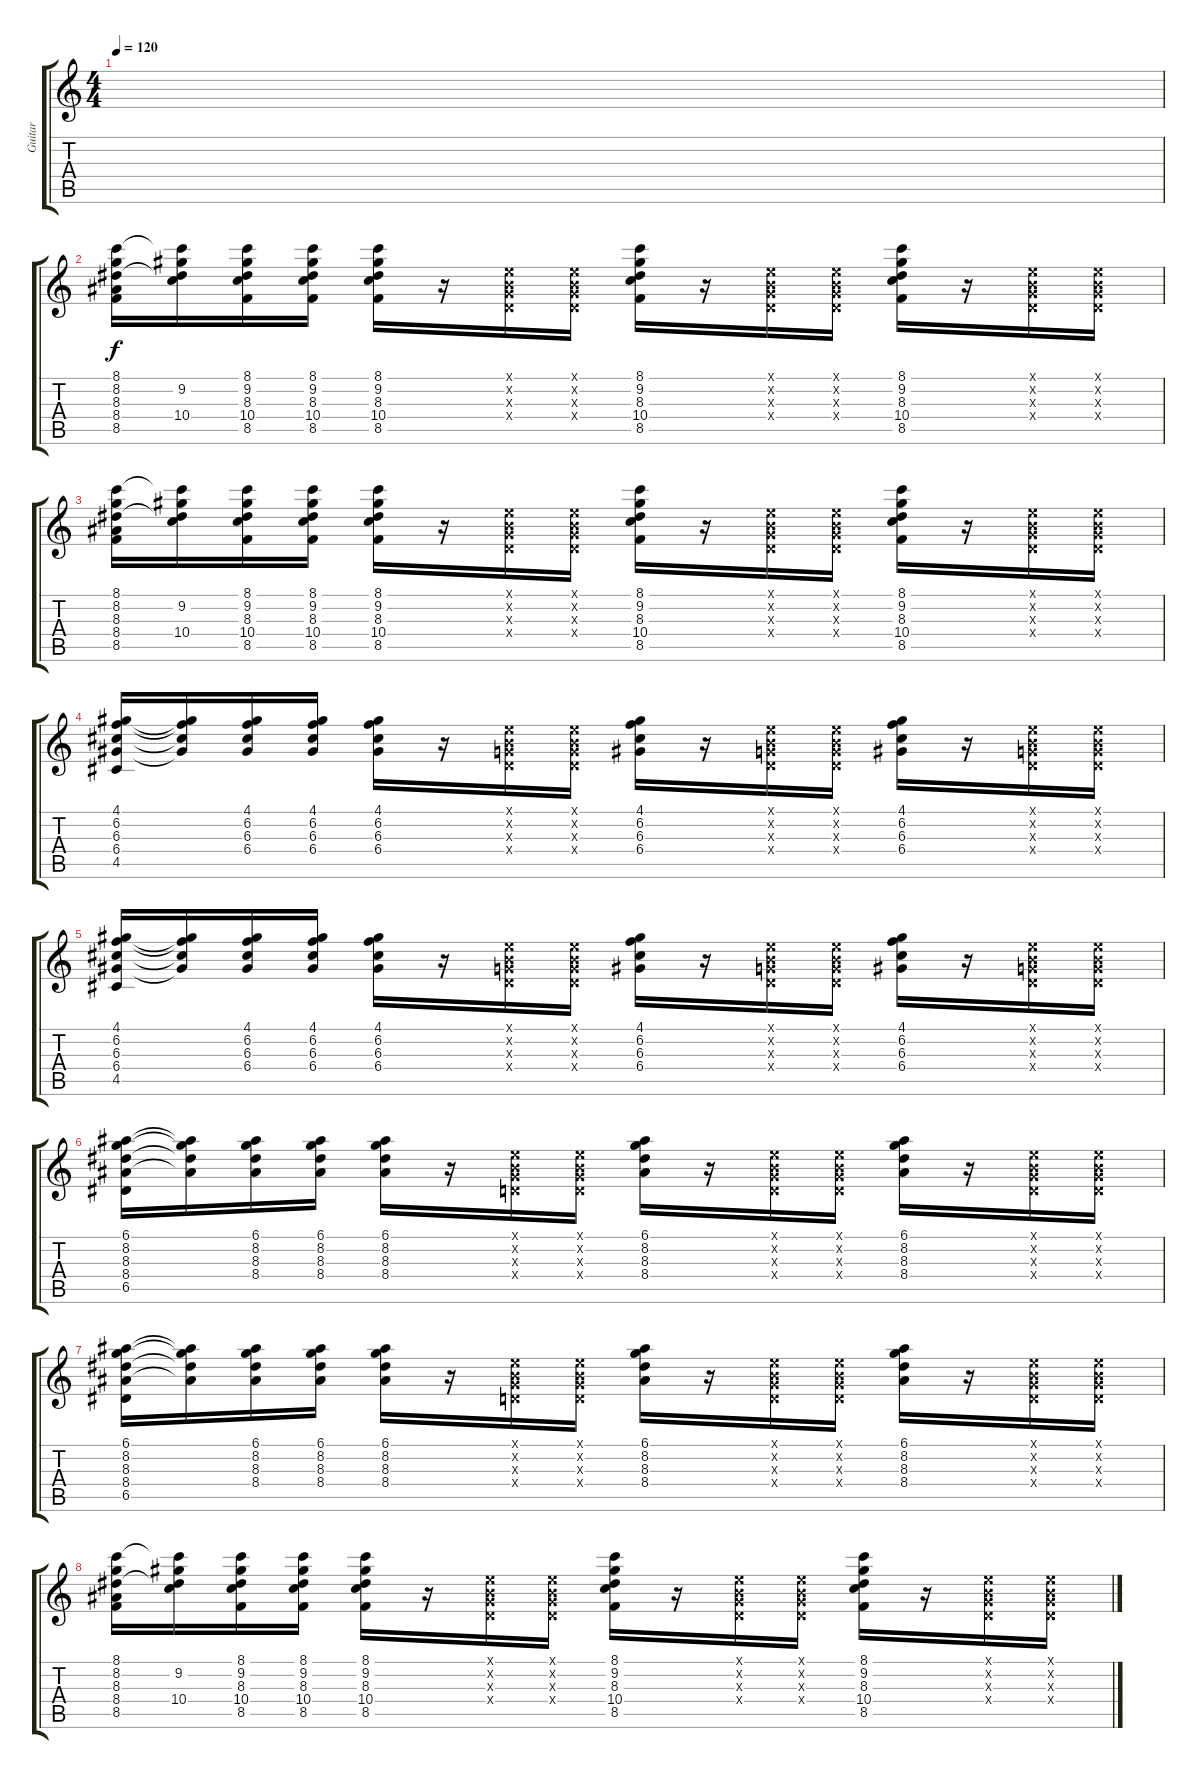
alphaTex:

\track ("Guitar" "Guitar") {instrument electricguitarmuted}
\staff {score tabs}
\tuning (E4 B3 G3 D3 A2 E2) {hide}
\ts (4 4)
\tempo 120
\clef g2
\ks c
|
(8.1 8.2 8.3 8.4 8.5).16 (8.1{t} 9.2 8.3{t} 10.4).16 (8.1 9.2 8.3 10.4 8.5).16 (8.1 9.2 8.3 10.4 8.5).16 (8.1 9.2 8.3 10.4 8.5).16 r.16 (0.1{x} 0.2{x} 0.3{x} 0.4{x}).16 (0.1{x} 0.2{x} 0.3{x} 0.4{x}).16 (8.1 9.2 8.3 10.4 8.5).16 r.16 (0.1{x} 0.2{x} 0.3{x} 0.4{x}).16 (0.1{x} 0.2{x} 0.3{x} 0.4{x}).16 (8.1 9.2 8.3 10.4 8.5).16 r.16 (0.1{x} 0.2{x} 0.3{x} 0.4{x}).16 (0.1{x} 0.2{x} 0.3{x} 0.4{x}).16 |
(8.1 8.2 8.3 8.4 8.5).16 (8.1{t} 9.2 8.3{t} 10.4).16 (8.1 9.2 8.3 10.4 8.5).16 (8.1 9.2 8.3 10.4 8.5).16 (8.1 9.2 8.3 10.4 8.5).16 r.16 (0.1{x} 0.2{x} 0.3{x} 0.4{x}).16 (0.1{x} 0.2{x} 0.3{x} 0.4{x}).16 (8.1 9.2 8.3 10.4 8.5).16 r.16 (0.1{x} 0.2{x} 0.3{x} 0.4{x}).16 (0.1{x} 0.2{x} 0.3{x} 0.4{x}).16 (8.1 9.2 8.3 10.4 8.5).16 r.16 (0.1{x} 0.2{x} 0.3{x} 0.4{x}).16 (0.1{x} 0.2{x} 0.3{x} 0.4{x}).16 |
(4.1 6.2 6.3 6.4 4.5).16 (4.1{t} 6.2{t} 6.3{t} 6.4{t}).16 (4.1 6.2 6.3 6.4).16 (4.1 6.2 6.3 6.4).16 (4.1 6.2 6.3 6.4).16 r.16 (0.1{x} 0.2{x} 0.3{x} 0.4{x}).16 (0.1{x} 0.2{x} 0.3{x} 0.4{x}).16 (4.1 6.2 6.3 6.4).16 r.16 (0.1{x} 0.2{x} 0.3{x} 0.4{x}).16 (0.1{x} 0.2{x} 0.3{x} 0.4{x}).16 (4.1 6.2 6.3 6.4).16 r.16 (0.1{x} 0.2{x} 0.3{x} 0.4{x}).16 (0.1{x} 0.2{x} 0.3{x} 0.4{x}).16 |
(4.1 6.2 6.3 6.4 4.5).16 (4.1{t} 6.2{t} 6.3{t} 6.4{t}).16 (4.1 6.2 6.3 6.4).16 (4.1 6.2 6.3 6.4).16 (4.1 6.2 6.3 6.4).16 r.16 (0.1{x} 0.2{x} 0.3{x} 0.4{x}).16 (0.1{x} 0.2{x} 0.3{x} 0.4{x}).16 (4.1 6.2 6.3 6.4).16 r.16 (0.1{x} 0.2{x} 0.3{x} 0.4{x}).16 (0.1{x} 0.2{x} 0.3{x} 0.4{x}).16 (4.1 6.2 6.3 6.4).16 r.16 (0.1{x} 0.2{x} 0.3{x} 0.4{x}).16 (0.1{x} 0.2{x} 0.3{x} 0.4{x}).16 |
(6.1 8.2 8.3 8.4 6.5).16 (6.1{t} 8.2{t} 8.3{t} 8.4{t}).16 (6.1 8.2 8.3 8.4).16 (6.1 8.2 8.3 8.4).16 (6.1 8.2 8.3 8.4).16 r.16 (0.1{x} 0.2{x} 0.3{x} 0.4{x}).16 (0.1{x} 0.2{x} 0.3{x} 0.4{x}).16 (6.1 8.2 8.3 8.4).16 r.16 (0.1{x} 0.2{x} 0.3{x} 0.4{x}).16 (0.1{x} 0.2{x} 0.3{x} 0.4{x}).16 (6.1 8.2 8.3 8.4).16 r.16 (0.1{x} 0.2{x} 0.3{x} 0.4{x}).16 (0.1{x} 0.2{x} 0.3{x} 0.4{x}).16 |
(6.1 8.2 8.3 8.4 6.5).16 (6.1{t} 8.2{t} 8.3{t} 8.4{t}).16 (6.1 8.2 8.3 8.4).16 (6.1 8.2 8.3 8.4).16 (6.1 8.2 8.3 8.4).16 r.16 (0.1{x} 0.2{x} 0.3{x} 0.4{x}).16 (0.1{x} 0.2{x} 0.3{x} 0.4{x}).16 (6.1 8.2 8.3 8.4).16 r.16 (0.1{x} 0.2{x} 0.3{x} 0.4{x}).16 (0.1{x} 0.2{x} 0.3{x} 0.4{x}).16 (6.1 8.2 8.3 8.4).16 r.16 (0.1{x} 0.2{x} 0.3{x} 0.4{x}).16 (0.1{x} 0.2{x} 0.3{x} 0.4{x}).16 |
(8.1 8.2 8.3 8.4 8.5).16 (8.1{t} 9.2 8.3{t} 10.4).16 (8.1 9.2 8.3 10.4 8.5).16 (8.1 9.2 8.3 10.4 8.5).16 (8.1 9.2 8.3 10.4 8.5).16 r.16 (0.1{x} 0.2{x} 0.3{x} 0.4{x}).16 (0.1{x} 0.2{x} 0.3{x} 0.4{x}).16 (8.1 9.2 8.3 10.4 8.5).16 r.16 (0.1{x} 0.2{x} 0.3{x} 0.4{x}).16 (0.1{x} 0.2{x} 0.3{x} 0.4{x}).16 (8.1 9.2 8.3 10.4 8.5).16 r.16 (0.1{x} 0.2{x} 0.3{x} 0.4{x}).16 (0.1{x} 0.2{x} 0.3{x} 0.4{x}).16
